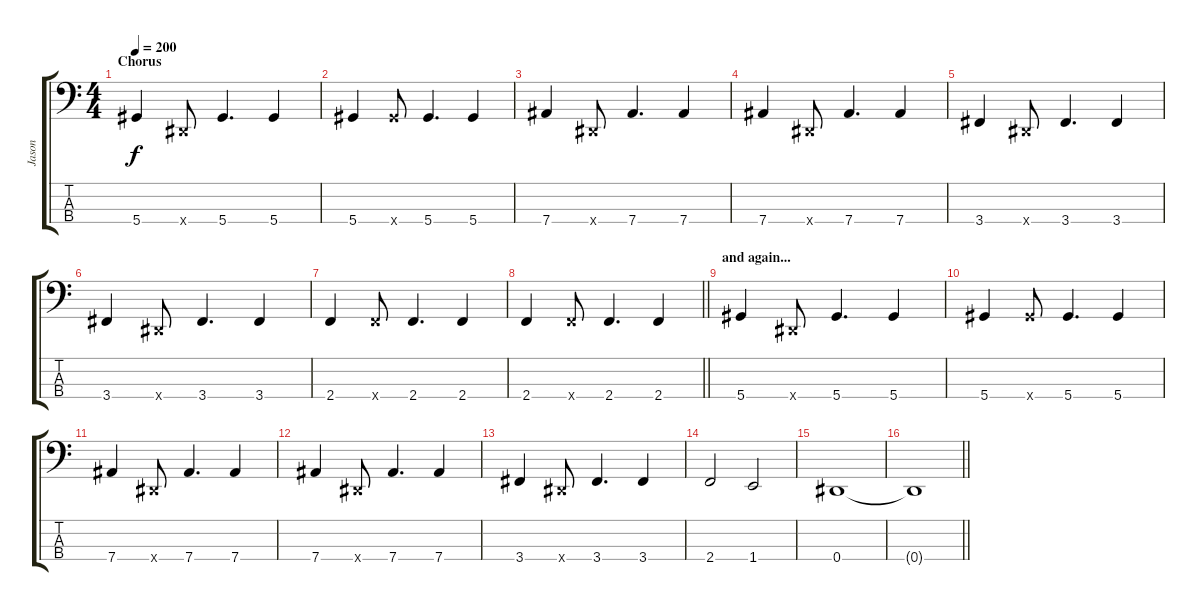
\track ("Jason" "Jason") {instrument distortionguitar}
\staff {score tabs}
\tuning (Gb2 Db2 Ab1 Eb1) {hide}
\ts (4 4)
\section ("" "Chorus")
\tempo 200
\clef f4
\ks c
5.4.4{dy f} 0.4{x}.8 5.4.4{d} 5.4.4 |
5.4.4 5.4{x}.8 5.4.4{d} 5.4.4 |
7.4.4 0.4{x}.8 7.4.4{d} 7.4.4 |
7.4.4 0.4{x}.8 7.4.4{d} 7.4.4 |
3.4.4 0.4{x}.8 3.4.4{d} 3.4.4 |
3.4.4 0.4{x}.8 3.4.4{d} 3.4.4 |
2.4.4 2.4{x}.8 2.4.4{d} 2.4.4 |
\barLineRight lightlight
2.4.4 2.4{x}.8 2.4.4{d} 2.4.4 |
\section ("" "and again...")
5.4.4 0.4{x}.8 5.4.4{d} 5.4.4 |
5.4.4 5.4{x}.8 5.4.4{d} 5.4.4 |
7.4.4 0.4{x}.8 7.4.4{d} 7.4.4 |
7.4.4 0.4{x}.8 7.4.4{d} 7.4.4 |
3.4.4 0.4{x}.8 3.4.4{d} 3.4.4 |
2.4.2 1.4.2 |
0.4.1 |
\barLineRight lightlight
0.4{t}.1
